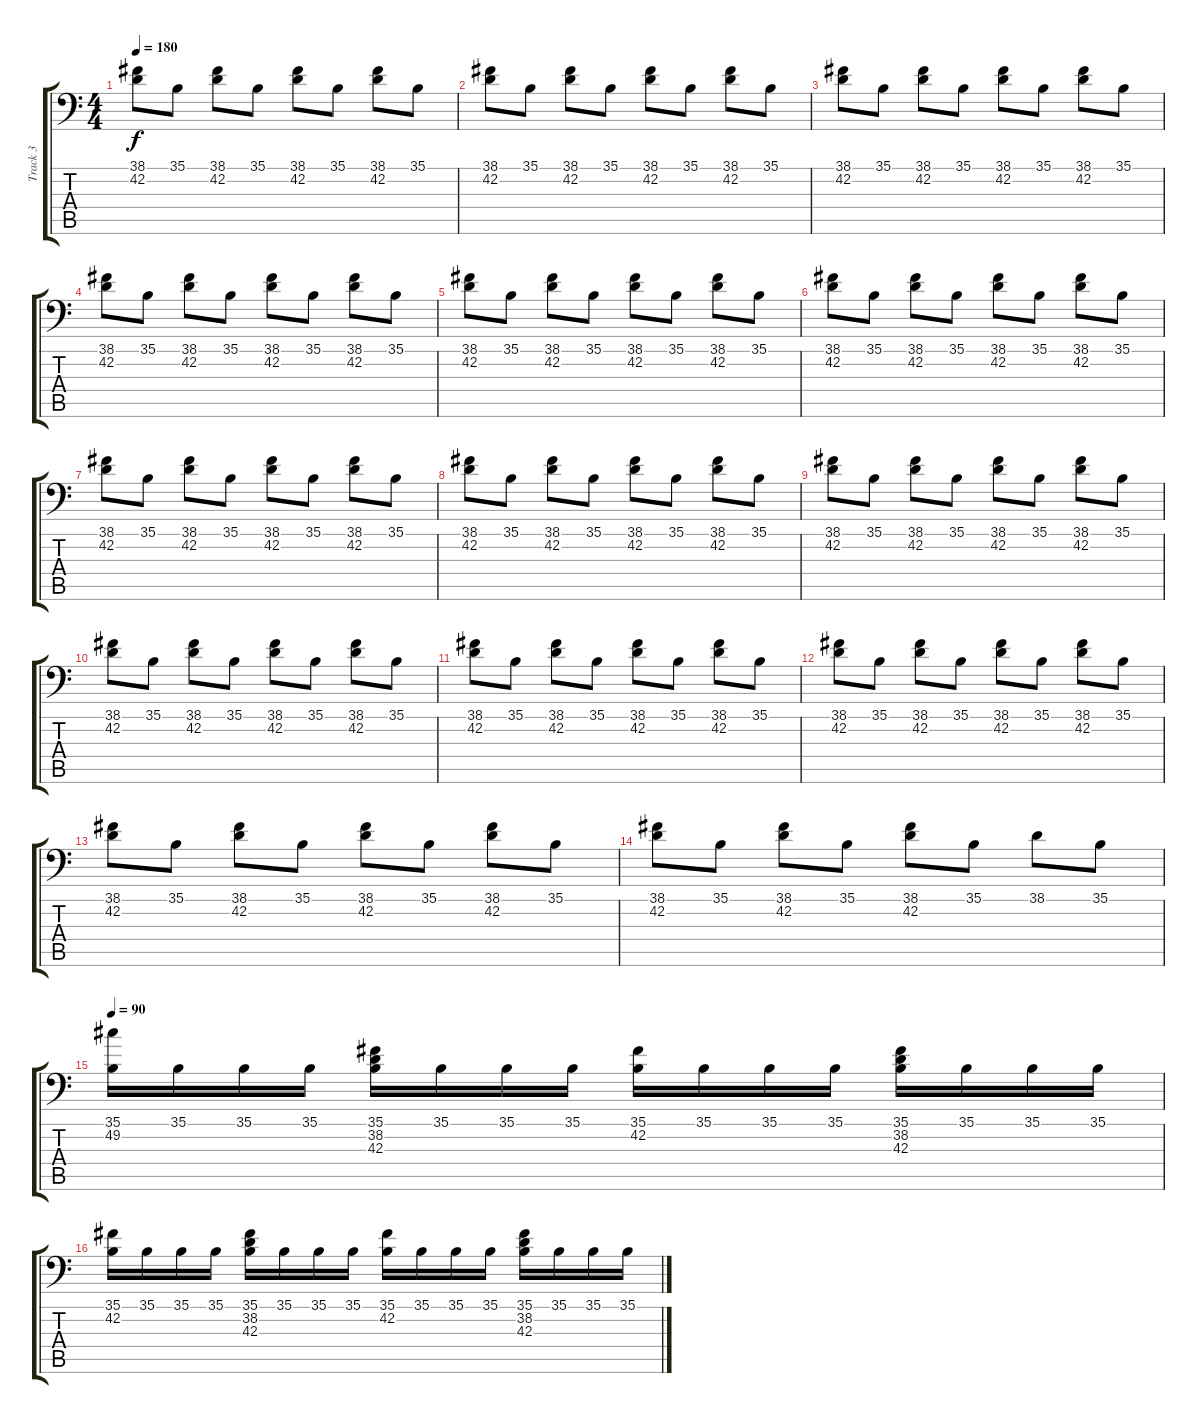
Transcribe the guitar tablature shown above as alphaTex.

\track ("Track 3" "Track 3") {instrument acousticgrandpiano}
\staff {score tabs}
\tuning (C-1 C-1 C-1 C-1 C-1 C-1) {hide}
\ts (4 4)
\tempo 180
\clef f4
\ks c
(38.1 42.2).8{dy f} 35.1.8 (38.1 42.2).8 35.1.8 (38.1 42.2).8 35.1.8 (38.1 42.2).8 35.1.8 |
(38.1 42.2).8 35.1.8 (38.1 42.2).8 35.1.8 (38.1 42.2).8 35.1.8 (38.1 42.2).8 35.1.8 |
(38.1 42.2).8 35.1.8 (38.1 42.2).8 35.1.8 (38.1 42.2).8 35.1.8 (38.1 42.2).8 35.1.8 |
(38.1 42.2).8 35.1.8 (38.1 42.2).8 35.1.8 (38.1 42.2).8 35.1.8 (38.1 42.2).8 35.1.8 |
(38.1 42.2).8 35.1.8 (38.1 42.2).8 35.1.8 (38.1 42.2).8 35.1.8 (38.1 42.2).8 35.1.8 |
(38.1 42.2).8 35.1.8 (38.1 42.2).8 35.1.8 (38.1 42.2).8 35.1.8 (38.1 42.2).8 35.1.8 |
(38.1 42.2).8 35.1.8 (38.1 42.2).8 35.1.8 (38.1 42.2).8 35.1.8 (38.1 42.2).8 35.1.8 |
(38.1 42.2).8 35.1.8 (38.1 42.2).8 35.1.8 (38.1 42.2).8 35.1.8 (38.1 42.2).8 35.1.8 |
(38.1 42.2).8 35.1.8 (38.1 42.2).8 35.1.8 (38.1 42.2).8 35.1.8 (38.1 42.2).8 35.1.8 |
(38.1 42.2).8 35.1.8 (38.1 42.2).8 35.1.8 (38.1 42.2).8 35.1.8 (38.1 42.2).8 35.1.8 |
(38.1 42.2).8 35.1.8 (38.1 42.2).8 35.1.8 (38.1 42.2).8 35.1.8 (38.1 42.2).8 35.1.8 |
(38.1 42.2).8 35.1.8 (38.1 42.2).8 35.1.8 (38.1 42.2).8 35.1.8 (38.1 42.2).8 35.1.8 |
(38.1 42.2).8 35.1.8 (38.1 42.2).8 35.1.8 (38.1 42.2).8 35.1.8 (38.1 42.2).8 35.1.8 |
(38.1 42.2).8 35.1.8 (38.1 42.2).8 35.1.8 (38.1 42.2).8 35.1.8 38.1.8 35.1.8 |
\tempo 90
(35.1 49.2).16 35.1.16 35.1.16 35.1.16 (35.1 38.2 42.3).16 35.1.16 35.1.16 35.1.16 (35.1 42.2).16 35.1.16 35.1.16 35.1.16 (35.1 38.2 42.3).16 35.1.16 35.1.16 35.1.16 |
(35.1 42.2).16 35.1.16 35.1.16 35.1.16 (35.1 38.2 42.3).16 35.1.16 35.1.16 35.1.16 (35.1 42.2).16 35.1.16 35.1.16 35.1.16 (35.1 38.2 42.3).16 35.1.16 35.1.16 35.1.16
